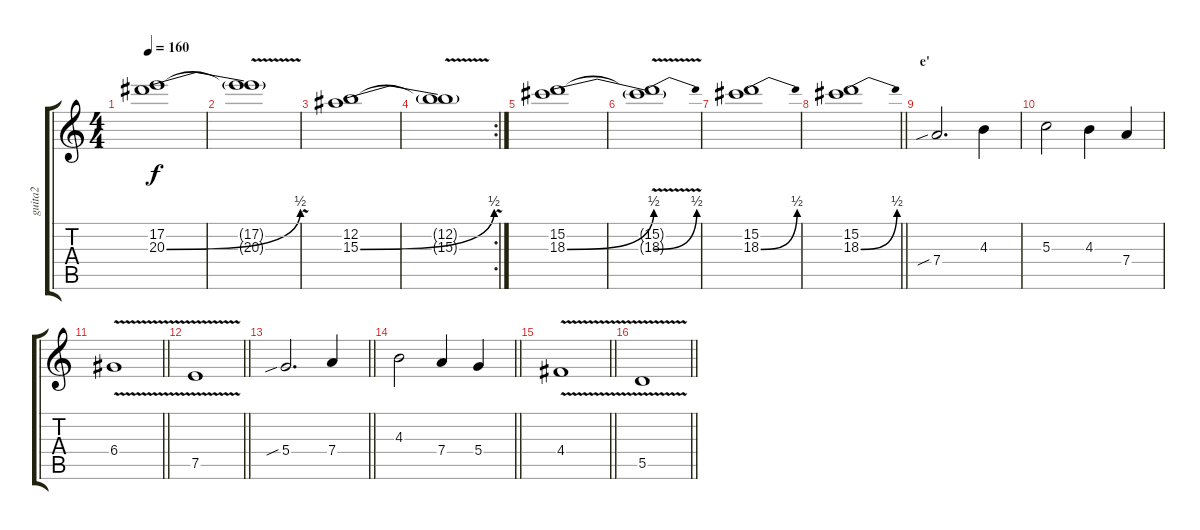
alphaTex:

\track ("guita2" "guita2") {instrument overdrivenguitar}
\staff {score tabs}
\tuning (E4 B3 G3 D3 A2 E2) {hide}
\ts (4 4)
\tempo 160
\clef g2
\ks c
(17.2 20.3{be (bend 0 0 60 2)}).1{dy f} |
(17.2{t} 20.3{v t}).1 |
(12.2 15.3{be (bend 0 0 60 2)}).1 |
\rc 2
(12.2{t} 15.3{v t}).1 |
(15.2 18.3{be (bend 0 0 60 2)}).1 |
(15.2{v t} 18.3{be (bend 0 0 60 2) t}).1 |
(15.2 18.3{be (bend 0 0 60 2)}).1 |
\barLineRight lightlight
(15.2 18.3{be (bend 0 0 60 2)}).1 |
\section ("" "e'")
7.4{sib}.2{d} 4.3.4 |
5.3.2 4.3.4 7.4.4 |
\barLineRight lightlight
6.4{v}.1 |
\barLineRight lightlight
7.5{v}.1 |
\barLineRight lightlight
5.4{sib}.2{d} 7.4.4 |
\barLineRight lightlight
4.3.2 7.4.4 5.4.4 |
\barLineRight lightlight
4.4{v}.1 |
\barLineRight lightlight
5.5{v}.1
